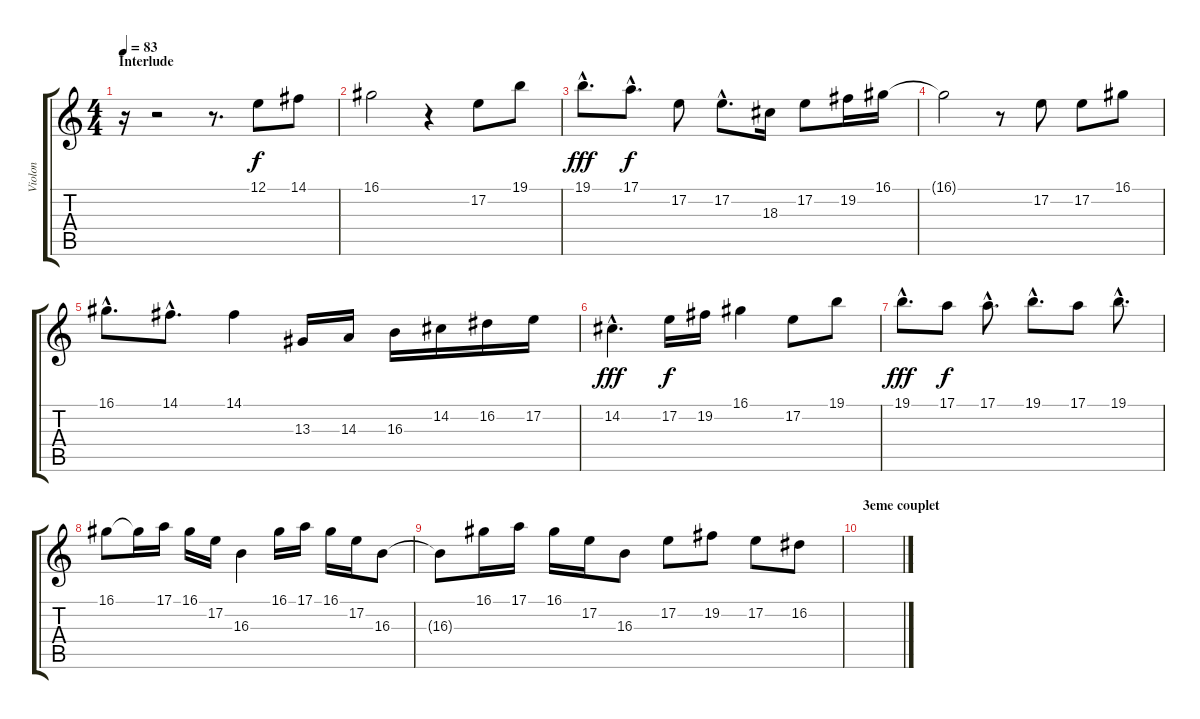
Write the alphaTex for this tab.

\track ("Violon" "Violon") {instrument violin}
\staff {score tabs}
\tuning (E4 B3 G3 D3 A2 E2) {hide}
\ts (4 4)
\section ("" "Interlude")
\tempo 83
\clef g2
\ks c
r.16{dy f} r.2 r.8{d} 12.1.8 14.1.8 |
16.1.2 r.4 17.2.8 19.1.8 |
19.1{hac}.8{d dy fff} 17.1{hac}.8{d dy f} 17.2.8 17.2{hac}.8{d} 18.3.16 17.2.8 19.2.16 16.1.16 |
16.1{t}.2 r.8 17.2.8 17.2.8 16.1.8 |
16.1{hac}.8{d} 14.1{hac}.8{d} 14.1.4 13.3.16 14.3.16 16.3.16 14.2.16 16.2.16 17.2.16 |
14.2{hac}.4{d dy fff} 17.2.16{dy f} 19.2.16 16.1.4 17.2.8 19.1.8 |
19.1{hac}.8{d dy fff} 17.1.8{dy f} 17.1{hac}.8{d} 19.1{hac}.8{d} 17.1.8 19.1{hac}.8{d} |
16.1.8 16.1{t}.16 17.1.16 16.1.16 17.2.16 16.3.4 16.1.16 17.1.16 16.1.16 17.2.16 16.3.8 |
16.3{t}.8 16.1.16 17.1.16 16.1.16 17.2.16 16.3.8 17.2.8 19.2.8 17.2.8 16.2.8 |
\section ("" "3eme couplet")
